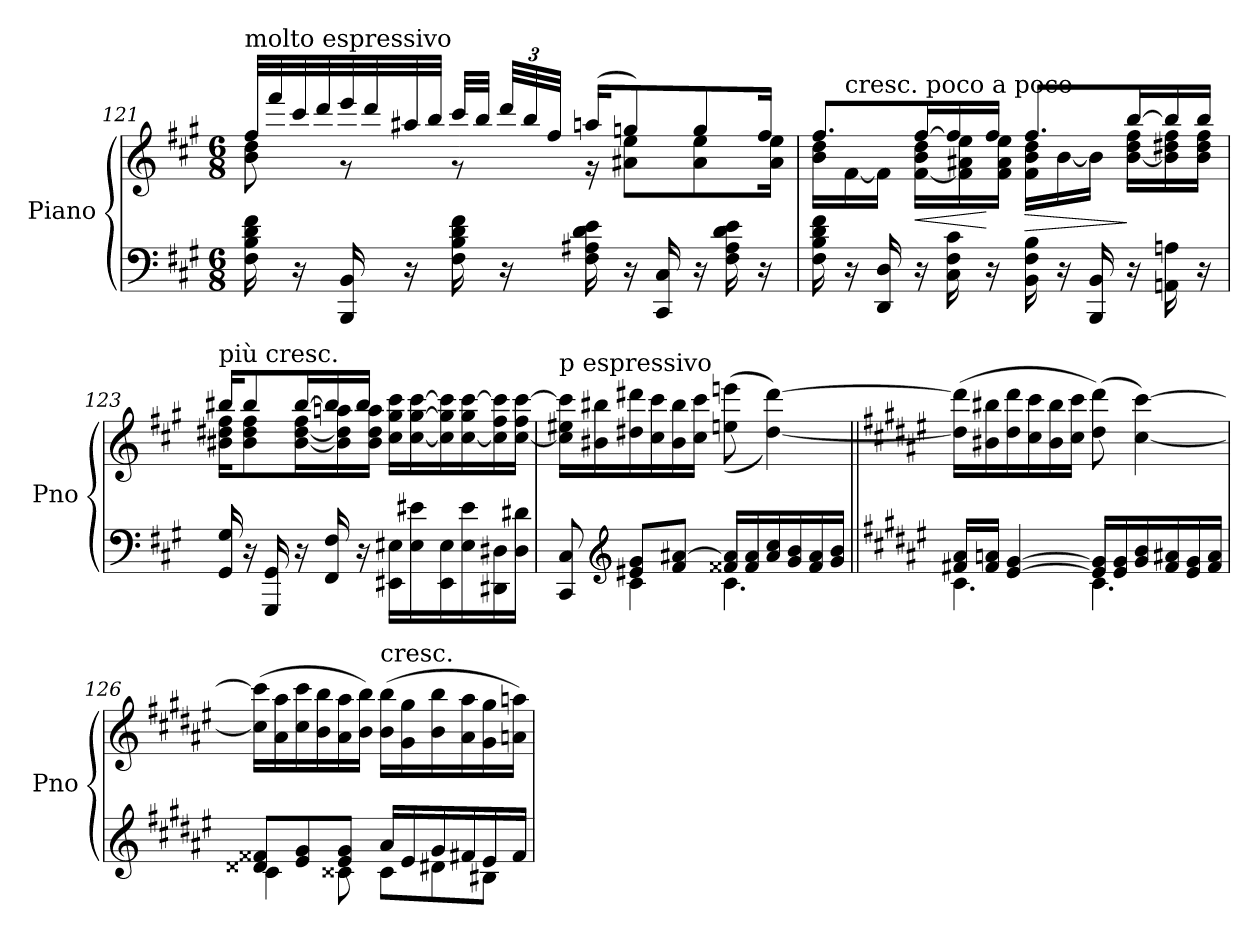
**kern	**kern	**dynam
*part1	*part1	*part1
*staff2	*staff1	*staff1/2
*I"Piano	*	*
*I'Pno	*	*
*clefF4	*clefG2	*
*k[f#c#g#]	*k[f#c#g#]	*
*A:	*A:	*
*M6/8	*M6/8	*
=121	=121	=121
*	*^	*
!	!LO:TX:a:t=molto espressivo	!	!
16F#\ 16B\ 16d\ 16f#\	32ff#/LLL	8b\ 8dd\	.
.	32fff#/	.	.
16r	32ccc#/	.	.
.	32ddd/	.	.
16BBB/ 16BB/	32eee/	8r	.
.	32ddd/	.	.
16r	32aa#X/	.	.
.	32bb/JJJ	.	.
16F#\ 16B\ 16d\ 16f#\	32ccc#/LLL	8r	.
.	32bb/JJJ	.	.
*	*Xbrackettup	*	*
16r	48ddd/LLL	.	.
.	48bb/	.	.
.	48ff#/JJJ	.	.
16F#\ 16A#X\ 16d\ 16e\	(>16aan/KL	16r	.
16r	8ggn/)	8a#X\ 8ee\L	.
16CC#/ 16C#/	.	.	.
16r	8gg/	8a#\ 8ee\	.
16F#\ 16A#\ 16d\ 16e\	.	.	.
16r	16ff#/Jk	16a#\ 16ee\Jk	.
!!LO:LB:g=z	!!
=122	=122	=122	=122
16F#\ 16B\ 16d\ 16f#\	8.ff#/L	16b\ 16dd\LL	.
!	!	!LO:TX:a:t=cresc. poco a poco	!
16r	.	[16f#\	.
16DD/ 16D/	.	16f#\JJ]	.
!	!	!	!LO:HP:b
16r	[16ff#/L	[16f#\ 16b\ 16dd\LL	<
16C#\ 16F#\ 16c#\	16ff#/]	16f#\] 16a#X\ 16ee\	.
16r	16ff#/JJ	16f#\ 16a#\ 16ee\JJ	[
!	!	!	!LO:HP:b
16BB\ 16F#\ 16B\	8.ff#/L	16f#\ 16b\ 16dd\LL	>
16r	.	[16b\	.
16BBB/ 16BB/	.	16b\JJ]	.
16r	[16bb/L	[16b\ 16dd\ 16ff#\LL	]
16AAn\ 16An\	16bb/]	16b\] 16dd#X\ 16ff#\	.
16r	16bb/JJ	16b\ 16dd#\ 16ff#\JJ	.
=123	=123	=123	=123
!	!LO:TX:a:t=più cresc.	!	!
16GG#/ 16G#/	16bb#X/KL	16b#X\ 16dd#X\ 16ff#\KL	.
16r	8bb#/	8b#\ 8dd#\ 8ff#\	.
16GGG#/ 16GG#/	.	.	.
16r	[16bb#/L	[16b#\ [16dd#\ 16ff#\L	.
16FF#/ 16F#/	16bb#/]	16b#\] 16dd#\] 16aan\	.
16r	16bb#/JJ	16b#\ 16dd#\ 16aa\JJ	.
16EE#X\ 16E#X\LL	16cc#\ 16gg#\ 16ccc#\LL	4.ryy	.
16E#\ 16e#X\	[16cc#\ [16gg#\ [16ccc#\	.	.
16EE#\ 16E#\	16cc#\] 16gg#\] 16ccc#\]	.	.
16E#\ 16e#\	[16cc#\ 16gg#\ [16ccc#\	.	.
16DD#X\ 16D#X\	16cc#\] 16ff#\ 16ccc#\]	.	.
16D#\ 16d#X\JJ	[16cc#\ 16ff#\ [16ccc#\JJ	.	.
*	*v	*v	*
!!LO:LB:g=z
=124	=124	=124
*^	*	*
!	!	!LO:TX:a:t=p espressivo	!
8CC#/ 8C#/	8ryy	16cc#\] 16ee#X\ 16ccc#\]LL	.
.	.	16b#X\ 16bb#X\	.
*clefG2	*	*	*
8e#X/ 8g#/L	4c#\	16dd#X\ 16ddd#X\	.
.	.	16cc#\ 16ccc#\	.
8f#/ [8a#X/J	.	16b#\ 16bb#\	.
.	.	16cc#\ 16ccc#\JJ	.
16f##X/ 16a#/]LL	4.c#\	(>(>8een\ 8eeen\	.
16f##/ 16a#/	.	.	.
16a#/ 16cc#/	.	[4dd#\ [4ddd#\))	.
16g#/ 16b/	.	.	.
16f##/ 16a#/	.	.	.
16g#/ 16b/JJ	.	.	.
=125||	=125||	=125||	=125||
*k[f#c#g#d#a#e#]	*	*k[f#c#g#d#a#e#]	*
*F#:	*	*F#:	*
16f#X/ 16a#/LL	4.c#\	(>16dd#\] 16ddd#\]LL	.
16f#/ 16an/JJ	.	16b#X\ 16bb#X\	.
[4e#/ [4g#/	.	16dd#\ 16ddd#\	.
.	.	16cc#\ 16ccc#\	.
.	.	16b#\ 16bb#\	.
.	.	16cc#\ 16ccc#\JJ	.
16e#/] 16g#/]LL	4.c#\	(>8dd#\ 8ddd#\)	.
16e#/ 16g#/	.	.	.
16g#/ 16b/	.	[4cc#\ [4ccc#\)	.
16f#/ 16a#X/	.	.	.
16e#/ 16g#/	.	.	.
16f#/ 16a#/JJ	.	.	.
!!LO:LB:g=z
=126	=126	=126	=126
8d##X/ 8f##X/L	4c#\	(>16cc#\] 16ccc#\]LL	.
.	.	16a#\ 16aa#\	.
8e#/ 8g#/	.	16cc#\ 16ccc#\	.
.	.	16b\ 16bb\	.
8e#/ 8g#/J	8c##X\	16a#\ 16aa#\	.
.	.	16b\ 16bb\JJ)	.
!	!	!LO:TX:a:t=cresc.	!
16a#/LL	8c##\L	(>16b\ 16bb\LL	.
16e#/	.	16g#\ 16gg#\	.
16g#/	8d#X\	16b\ 16bb\	.
16f#X/	.	16a#\ 16aa#\	.
16e#/	8B#X\J	16g#\ 16gg#\	.
16f#/JJ	.	16an\ 16aan\JJ)	.
*v	*v	*	*
=	=	=
*-	*-	*-
